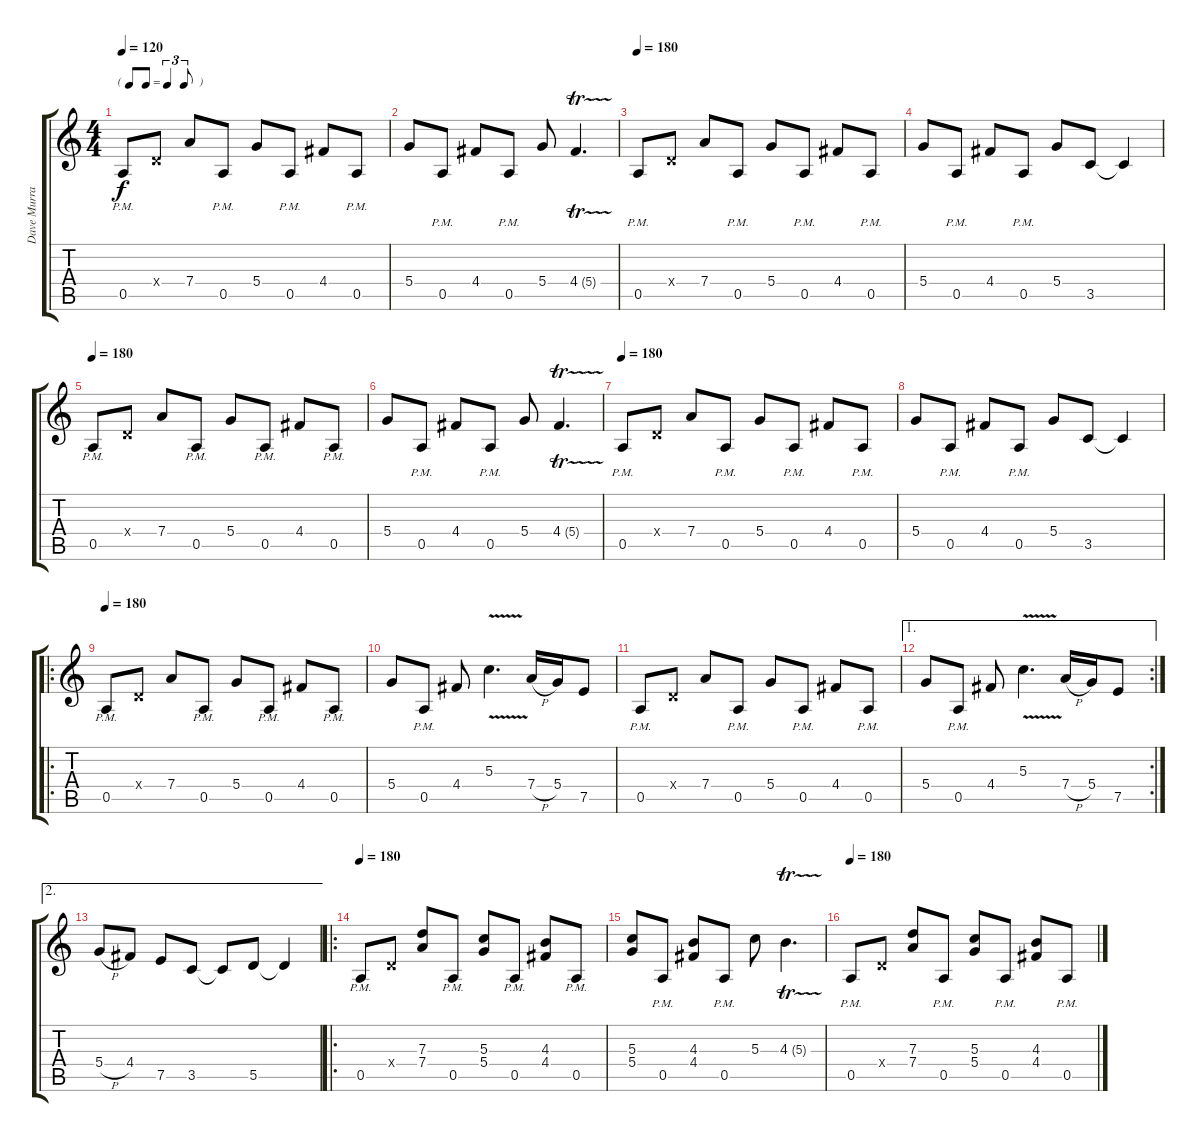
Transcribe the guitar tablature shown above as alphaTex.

\track ("Dave Murray" "Dave Murra") {instrument distortionguitar}
\staff {score tabs}
\tuning (E4 B3 G3 D3 A2 E2) {hide}
\ts (4 4)
\tf triplet8th
\tempo 120
\tempo 180
\tempo 120
\clef g2
\ks c
0.5{pm}.8{dy f instrument distortionguitar} 0.4{x}.8 7.4.8 0.5{pm}.8 5.4.8 0.5{pm}.8 4.4.8 0.5{pm}.8 |
5.4.8 0.5{pm}.8 4.4.8 0.5{pm}.8 5.4.8 4.4{tr (5 16)}.4{d} |
\tempo 180
0.5{pm}.8 0.4{x}.8 7.4.8 0.5{pm}.8 5.4.8 0.5{pm}.8 4.4.8 0.5{pm}.8 |
5.4.8 0.5{pm}.8 4.4.8 0.5{pm}.8 5.4.8 3.5.8 3.5{t}.4 |
\tempo 180
0.5{pm}.8 0.4{x}.8 7.4.8 0.5{pm}.8 5.4.8 0.5{pm}.8 4.4.8 0.5{pm}.8 |
5.4.8 0.5{pm}.8 4.4.8 0.5{pm}.8 5.4.8 4.4{tr (5 16)}.4{d} |
\tempo 180
0.5{pm}.8 0.4{x}.8 7.4.8 0.5{pm}.8 5.4.8 0.5{pm}.8 4.4.8 0.5{pm}.8 |
5.4.8 0.5{pm}.8 4.4.8 0.5{pm}.8 5.4.8 3.5.8 3.5{t}.4 |
\ro
\tempo 180
0.5{pm}.8 0.4{x}.8 7.4.8 0.5{pm}.8 5.4.8 0.5{pm}.8 4.4.8 0.5{pm}.8 |
5.4.8 0.5{pm}.8 4.4.8 5.3{v}.4{d} 7.4{h}.16 5.4.16 7.5.8 |
0.5{pm}.8 0.4{x}.8 7.4.8 0.5{pm}.8 5.4.8 0.5{pm}.8 4.4.8 0.5{pm}.8 |
\ae 1
\rc 2
5.4.8 0.5{pm}.8 4.4.8 5.3{v}.4{d} 7.4{h}.16 5.4.16 7.5.8 |
\ae 2
5.4{h}.8 4.4.8 7.5.8 3.5.8 3.5{t}.8 5.5.8 5.5{t}.4 |
\ro
\tempo 180
0.5{pm}.8 0.4{x}.8 (7.3 7.4).8 0.5{pm}.8 (5.3 5.4).8 0.5{pm}.8 (4.3 4.4).8 0.5{pm}.8 |
(5.3 5.4).8 0.5{pm}.8 (4.3 4.4).8 0.5{pm}.8 5.3.8 4.3{tr (5 16)}.4{d} |
\tempo 180
0.5{pm}.8 0.4{x}.8 (7.3 7.4).8 0.5{pm}.8 (5.3 5.4).8 0.5{pm}.8 (4.3 4.4).8 0.5{pm}.8
